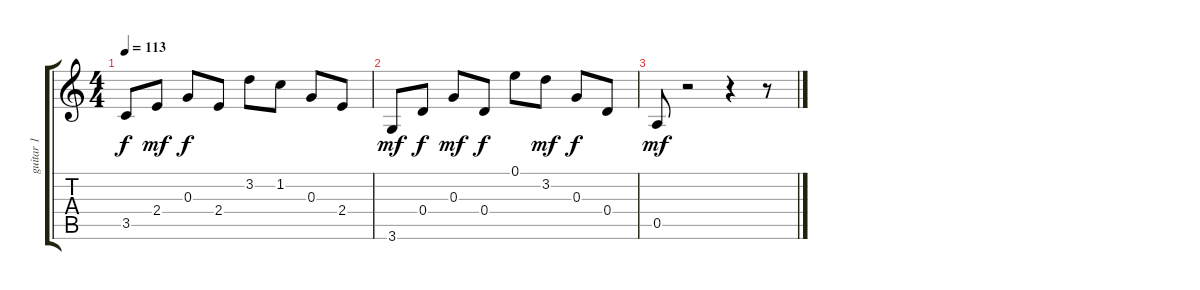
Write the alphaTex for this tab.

\track ("guitar 1" "guitar 1") {instrument acousticguitarsteel}
\staff {score tabs}
\tuning (E4 B3 G3 D3 A2 E2) {hide}
\ts (4 4)
\tempo 113
\clef g2
\ks c
3.5.8{dy f} 2.4.8{dy mf} 0.3.8{dy f} 2.4.8 3.2.8 1.2.8 0.3.8 2.4.8 |
3.6.8{dy mf} 0.4.8{dy f} 0.3.8{dy mf} 0.4.8{dy f} 0.1.8 3.2.8{dy mf} 0.3.8{dy f} 0.4.8 |
0.5.8{dy mf} r.2 r.4 r.8
